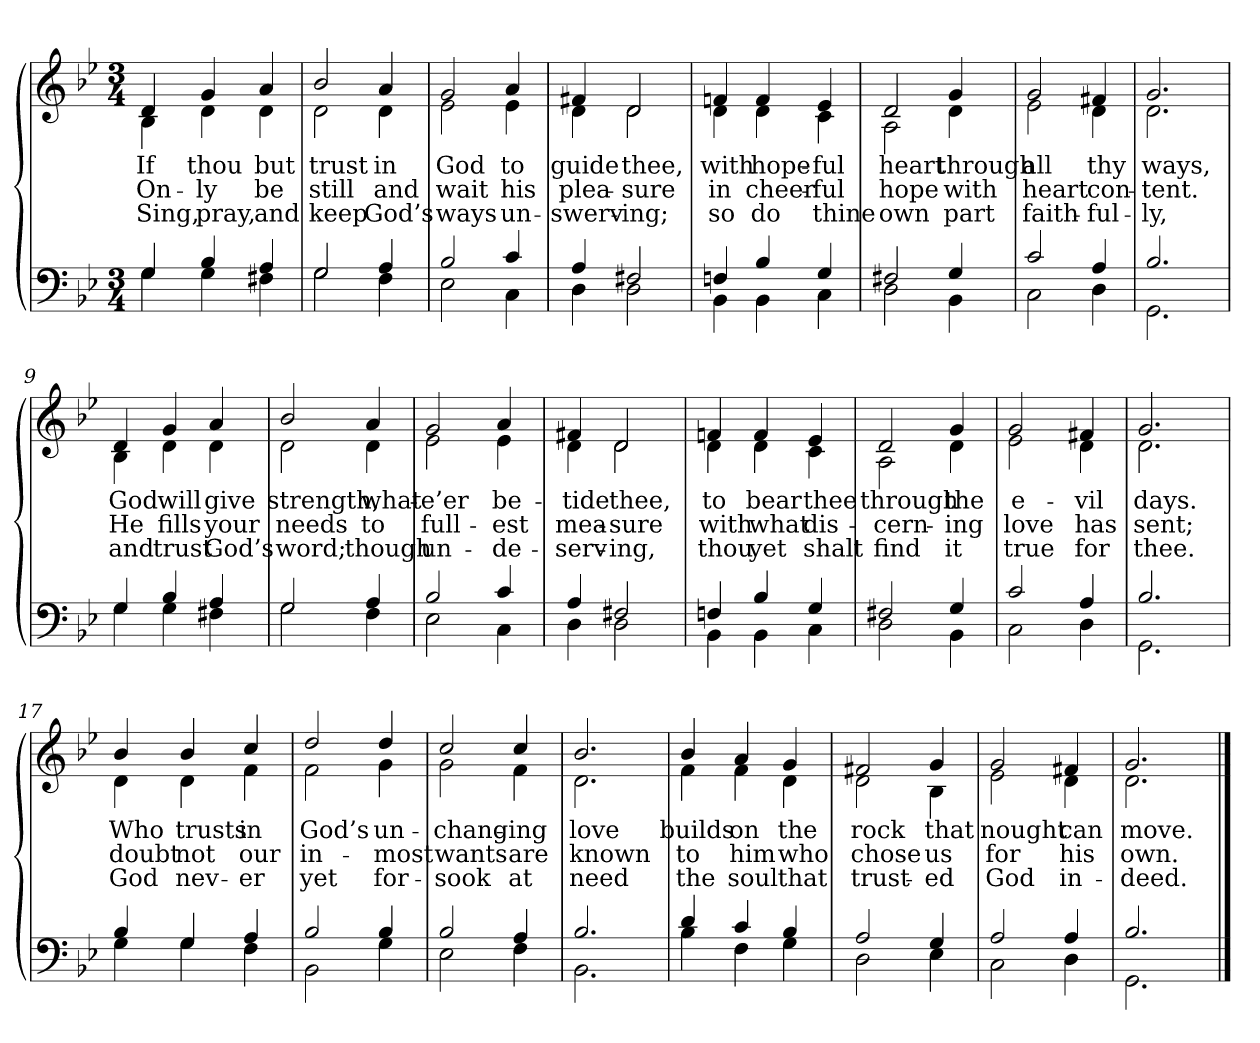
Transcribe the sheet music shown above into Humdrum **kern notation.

**kern	**kern	**text	**text	**text
*part2	*part1	*part1	*part1	*part1
*staff2	*staff1	*staff1	*staff1	*staff1
*clefF4	*clefG2	*	*	*
*k[b-e-]	*k[b-e-]	*	*	*
*M3/4	*M3/4	*	*	*
=1	=1	=1	=1	=1
*^	*	*	*	*
!	!	!LO:TX:b:i:t=Verse	!	!	!
!	!	!	!LO:LY:b	!LO:LY:b	!LO:LY:b
*	*	*^	*	*	*
4G/	4G\	4d/	4B-\	If	On-	Sing,
!	!	!	!	!LO:LY:b	!LO:LY:b	!LO:LY:b
4B-/	4G\	4g/	4d\	thou	-ly	pray,
!	!	!	!	!LO:LY:b	!LO:LY:b	!LO:LY:b
4A/	4F#X\	4a/	4d\	but	be	and
=2	=2	=2	=2	=2	=2	=2
!	!	!	!	!LO:LY:b	!LO:LY:b	!LO:LY:b
2G/	2G\	2b-/	2d\	trust	still	keep
!	!	!	!	!LO:LY:b	!LO:LY:b	!LO:LY:b
4A/	4F\	4a/	4d\	in	and	God’s
=3	=3	=3	=3	=3	=3	=3
!	!	!	!	!LO:LY:b	!LO:LY:b	!LO:LY:b
2B-/	2E-\	2g/	2e-\	God	wait	ways
!	!	!	!	!LO:LY:b	!LO:LY:b	!LO:LY:b
4c/	4C\	4a/	4e-\	to	his	un-
=4	=4	=4	=4	=4	=4	=4
!	!	!	!	!LO:LY:b	!LO:LY:b	!LO:LY:b
4A/	4D\	4f#X/	4d\	guide	plea-	-swerv-
!	!	!	!	!LO:LY:b	!LO:LY:b	!LO:LY:b
2F#X/	2D\	2d/	2d\	thee,	-sure	-ing;
!!LO:LB:g=z	!!
=5	=5	=5	=5	=5	=5	=5
!	!	!	!	!LO:LY:b	!LO:LY:b	!LO:LY:b
4Fni/	4BB-\	4fni/	4d\	with	in	so
!	!	!	!	!LO:LY:b	!LO:LY:b	!LO:LY:b
4B-/	4BB-\	4f/	4d\	hope-	cheer-	do
!	!	!	!	!LO:LY:b	!LO:LY:b	!LO:LY:b
4G/	4C\	4e-/	4c\	-ful	-ful	thine
=6	=6	=6	=6	=6	=6	=6
!	!	!	!	!LO:LY:b	!LO:LY:b	!LO:LY:b
2F#X/	2D\	2d/	2A\	heart	hope	own
!	!	!	!	!LO:LY:b	!LO:LY:b	!LO:LY:b
4G/	4BB-\	4g/	4d\	through	with	part
=7	=7	=7	=7	=7	=7	=7
!	!	!	!	!LO:LY:b	!LO:LY:b	!LO:LY:b
2c/	2C\	2g/	2e-\	all	heart	faith-
!	!	!	!	!LO:LY:b	!LO:LY:b	!LO:LY:b
4A/	4D\	4f#X/	4d\	thy	con-	-ful-
=8	=8	=8	=8	=8	=8	=8
!	!	!	!	!LO:LY:b	!LO:LY:b	!LO:LY:b
2.B-/	2.GG\	2.g/	2.d\	ways,	-tent.	-ly,
!!LO:LB:g=z	!!
=9	=9	=9	=9	=9	=9	=9
!	!	!	!	!LO:LY:b	!LO:LY:b	!LO:LY:b
4G/	4G\	4d/	4B-\	God	He	and
!	!	!	!	!LO:LY:b	!LO:LY:b	!LO:LY:b
4B-/	4G\	4g/	4d\	will	fills	trust
!	!	!	!	!LO:LY:b	!LO:LY:b	!LO:LY:b
4A/	4F#X\	4a/	4d\	give	your	God’s
=10	=10	=10	=10	=10	=10	=10
!	!	!	!	!LO:LY:b	!LO:LY:b	!LO:LY:b
2G/	2G\	2b-/	2d\	strength,	needs	word;
!	!	!	!	!LO:LY:b	!LO:LY:b	!LO:LY:b
4A/	4F\	4a/	4d\	what-	to	though
=11	=11	=11	=11	=11	=11	=11
!	!	!	!	!LO:LY:b	!LO:LY:b	!LO:LY:b
2B-/	2E-\	2g/	2e-\	-e’er	full-	un-
!	!	!	!	!LO:LY:b	!LO:LY:b	!LO:LY:b
4c/	4C\	4a/	4e-\	be-	-est	-de-
=12	=12	=12	=12	=12	=12	=12
!	!	!	!	!LO:LY:b	!LO:LY:b	!LO:LY:b
4A/	4D\	4f#X/	4d\	-tide	mea-	-serv-
!	!	!	!	!LO:LY:b	!LO:LY:b	!LO:LY:b
2F#X/	2D\	2d/	2d\	thee,	-sure	-ing,
!!LO:LB:g=z	!!
=13	=13	=13	=13	=13	=13	=13
!	!	!	!	!LO:LY:b	!LO:LY:b	!LO:LY:b
4Fni/	4BB-\	4fni/	4d\	to	with	thou
!	!	!	!	!LO:LY:b	!LO:LY:b	!LO:LY:b
4B-/	4BB-\	4f/	4d\	bear	what	yet
!	!	!	!	!LO:LY:b	!LO:LY:b	!LO:LY:b
4G/	4C\	4e-/	4c\	thee	dis-	shalt
=14	=14	=14	=14	=14	=14	=14
!	!	!	!	!LO:LY:b	!LO:LY:b	!LO:LY:b
2F#X/	2D\	2d/	2A\	through	-cern-	find
!	!	!	!	!LO:LY:b	!LO:LY:b	!LO:LY:b
4G/	4BB-\	4g/	4d\	the	-ing	it
=15	=15	=15	=15	=15	=15	=15
!	!	!	!	!LO:LY:b	!LO:LY:b	!LO:LY:b
2c/	2C\	2g/	2e-\	e-	love	true
!	!	!	!	!LO:LY:b	!LO:LY:b	!LO:LY:b
4A/	4D\	4f#X/	4d\	-vil	has	for
=16	=16	=16	=16	=16	=16	=16
!	!	!	!	!LO:LY:b	!LO:LY:b	!LO:LY:b
2.B-/	2.GG\	2.g/	2.d\	days.	sent;	thee.
!!LO:LB:g=z	!!
=17	=17	=17	=17	=17	=17	=17
!	!	!	!	!LO:LY:b	!LO:LY:b	!LO:LY:b
4B-/	4G\	4b-/	4d\	Who	doubt	God
!	!	!	!	!LO:LY:b	!LO:LY:b	!LO:LY:b
4G/	4G\	4b-/	4d\	trusts	not	nev-
!	!	!	!	!LO:LY:b	!LO:LY:b	!LO:LY:b
4A/	4F\	4cc/	4f\	in	our	-er
=18	=18	=18	=18	=18	=18	=18
!	!	!	!	!LO:LY:b	!LO:LY:b	!LO:LY:b
2B-/	2BB-\	2dd/	2f\	God’s	in-	yet
!	!	!	!	!LO:LY:b	!LO:LY:b	!LO:LY:b
4B-/	4G\	4dd/	4g\	un-	-most	for-
=19	=19	=19	=19	=19	=19	=19
!	!	!	!	!LO:LY:b	!LO:LY:b	!LO:LY:b
2B-/	2E-\	2cc/	2g\	-chang-	wants	-sook
!	!	!	!	!LO:LY:b	!LO:LY:b	!LO:LY:b
4A/	4F\	4cc/	4f\	-ing	are	at
=20	=20	=20	=20	=20	=20	=20
!	!	!	!	!LO:LY:b	!LO:LY:b	!LO:LY:b
2.B-/	2.BB-\	2.b-/	2.d\	love	known	need
!!LO:LB:g=z	!!
=21	=21	=21	=21	=21	=21	=21
!	!	!	!	!LO:LY:b	!LO:LY:b	!LO:LY:b
4d/	4B-\	4b-/	4f\	builds	to	the
!	!	!	!	!LO:LY:b	!LO:LY:b	!LO:LY:b
4c/	4F\	4a/	4f\	on	him	soul
!	!	!	!	!LO:LY:b	!LO:LY:b	!LO:LY:b
4B-/	4G\	4g/	4d\	the	who	that
=22	=22	=22	=22	=22	=22	=22
!	!	!	!	!LO:LY:b	!LO:LY:b	!LO:LY:b
2A/	2D\	2f#X/	2d\	rock	chose	trust-
!	!	!	!	!LO:LY:b	!LO:LY:b	!LO:LY:b
4G/	4E-\	4g/	4B-\	that	us	-ed
=23	=23	=23	=23	=23	=23	=23
!	!	!	!	!LO:LY:b	!LO:LY:b	!LO:LY:b
2A/	2C\	2g/	2e-\	nought	for	God
!	!	!	!	!LO:LY:b	!LO:LY:b	!LO:LY:b
4A/	4D\	4f#X/	4d\	can	his	in-
=24	=24	=24	=24	=24	=24	=24
!	!	!	!	!LO:LY:b	!LO:LY:b	!LO:LY:b
2.B-/	2.GG\	2.g/	2.d\	move.	own.	-deed.
*v	*v	*	*	*	*	*
*	*v	*v	*	*	*
==	==	==	==	==
*-	*-	*-	*-	*-
